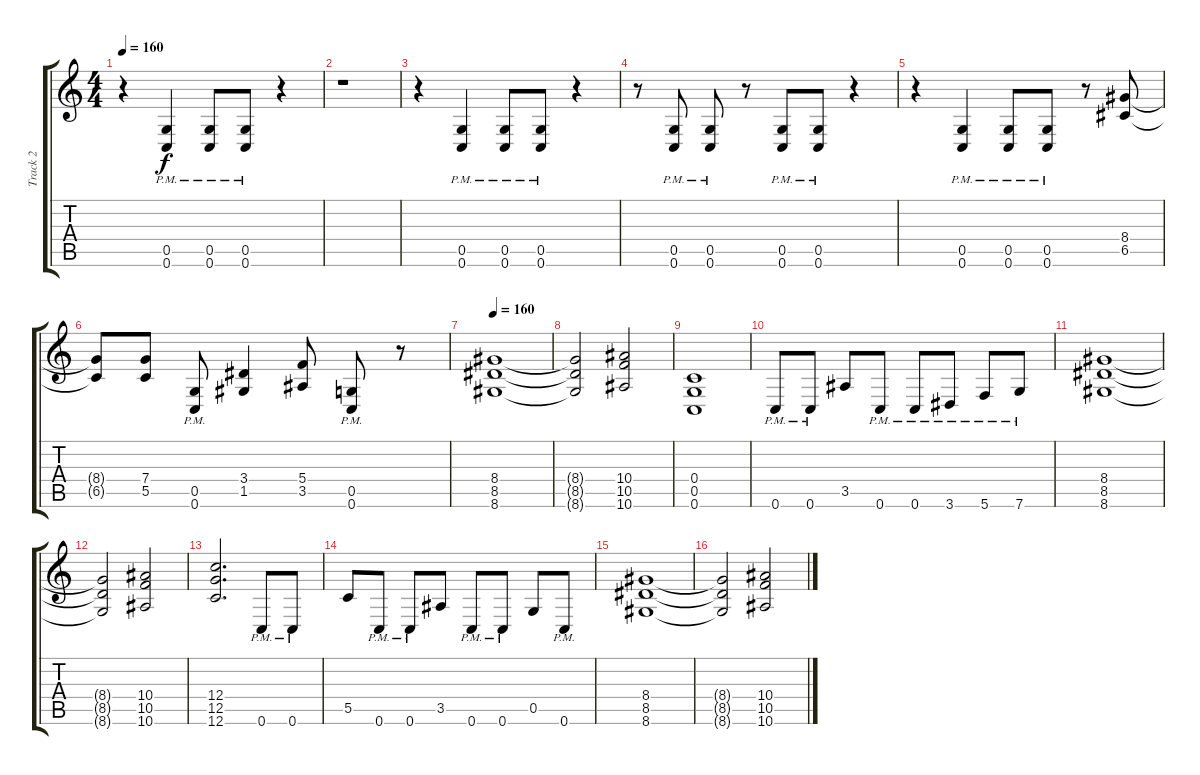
\track ("Track 2" "Track 2") {instrument overdrivenguitar}
\staff {score tabs}
\tuning (D4 A3 F3 C3 G2 C2) {hide}
\ts (4 4)
\tempo 160
\clef g2
\ks c
r.4{dy f} (0.5{pm} 0.6{pm}).4 (0.5{pm} 0.6{pm}).8 (0.5{pm} 0.6{pm}).8 r.4 |
r.1 |
r.4 (0.5{pm} 0.6{pm}).4 (0.5{pm} 0.6{pm}).8 (0.5{pm} 0.6{pm}).8 r.4 |
r.8 (0.5{pm} 0.6{pm}).8 (0.5{pm} 0.6{pm}).8 r.8 (0.5{pm} 0.6{pm}).8 (0.5{pm} 0.6{pm}).8 r.4 |
r.4 (0.5{pm} 0.6{pm}).4 (0.5{pm} 0.6{pm}).8 (0.5{pm} 0.6{pm}).8 r.8 (8.4 6.5).8 |
(8.4{t} 6.5{t}).8 (7.4 5.5).8 (0.5{pm} 0.6{pm}).8 (3.4 1.5).4 (5.4 3.5).8 (0.5{pm} 0.6{pm}).8 r.8 |
\tempo 160
(8.4 8.5 8.6).1 |
(8.4{t} 8.5{t} 8.6{t}).2 (10.4 10.5 10.6).2 |
(0.4 0.5 0.6).1 |
0.6{pm}.8 0.6{pm}.8 3.5.8 0.6{pm}.8 0.6{pm}.8 3.6{pm}.8 5.6{pm}.8 7.6{pm}.8 |
(8.4 8.5 8.6).1 |
(8.4{t} 8.5{t} 8.6{t}).2 (10.4 10.5 10.6).2 |
(12.4 12.5 12.6).2{d} 0.6{pm}.8 0.6{pm}.8 |
5.5.8 0.6{pm}.8 0.6{pm}.8 3.5.8 0.6{pm}.8 0.6{pm}.8 0.5.8 0.6{pm}.8 |
(8.4 8.5 8.6).1 |
(8.4{t} 8.5{t} 8.6{t}).2 (10.4 10.5 10.6).2
